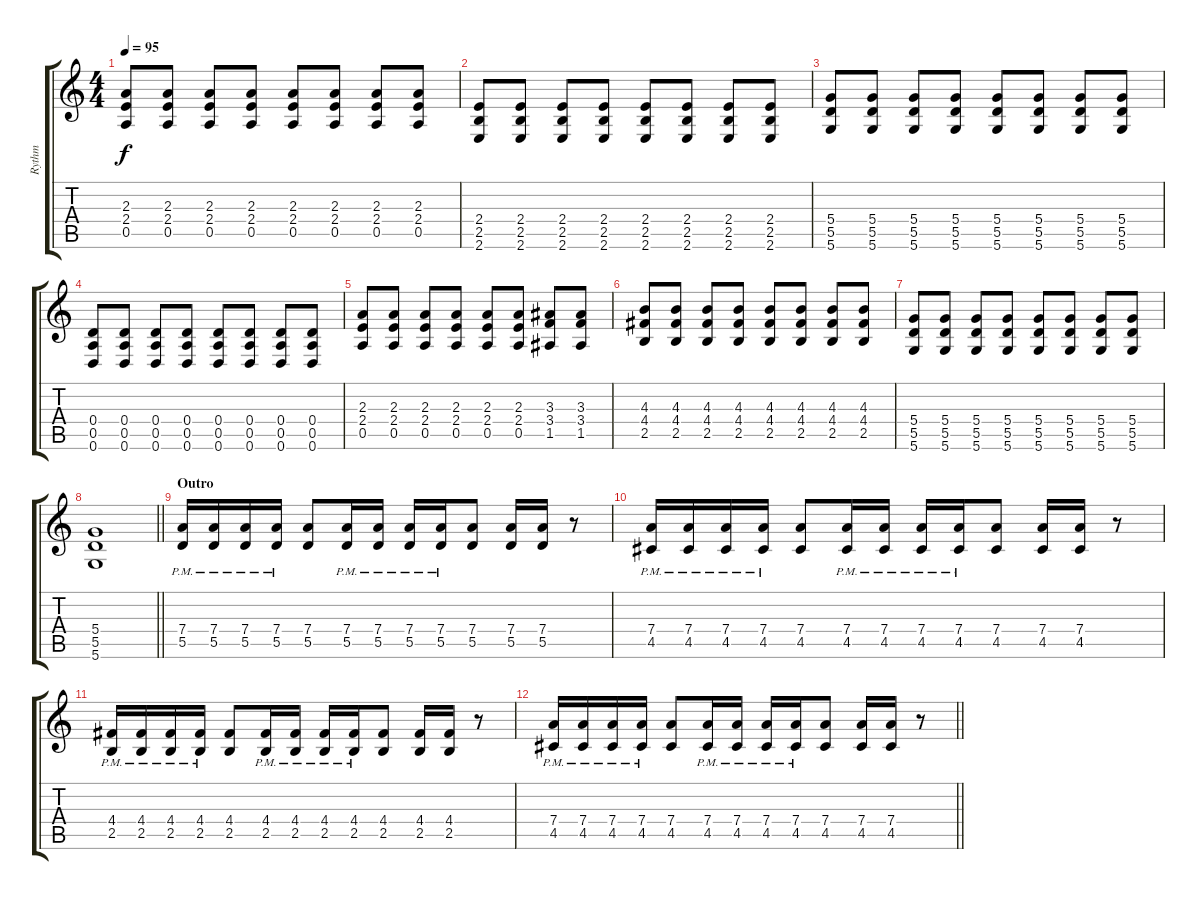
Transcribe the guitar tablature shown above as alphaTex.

\track ("Rythm" "Rythm") {instrument distortionguitar}
\staff {score tabs}
\tuning (E4 B3 G3 D3 A2 D2) {hide}
\ts (4 4)
\tempo 95
\clef g2
\ks c
(2.3 2.4 0.5).8{dy f} (2.3 2.4 0.5).8 (2.3 2.4 0.5).8 (2.3 2.4 0.5).8 (2.3 2.4 0.5).8 (2.3 2.4 0.5).8 (2.3 2.4 0.5).8 (2.3 2.4 0.5).8 |
(2.4 2.5 2.6).8 (2.4 2.5 2.6).8 (2.4 2.5 2.6).8 (2.4 2.5 2.6).8 (2.4 2.5 2.6).8 (2.4 2.5 2.6).8 (2.4 2.5 2.6).8 (2.4 2.5 2.6).8 |
(5.4 5.5 5.6).8 (5.4 5.5 5.6).8 (5.4 5.5 5.6).8 (5.4 5.5 5.6).8 (5.4 5.5 5.6).8 (5.4 5.5 5.6).8 (5.4 5.5 5.6).8 (5.4 5.5 5.6).8 |
(0.4 0.5 0.6).8 (0.4 0.5 0.6).8 (0.4 0.5 0.6).8 (0.4 0.5 0.6).8 (0.4 0.5 0.6).8 (0.4 0.5 0.6).8 (0.4 0.5 0.6).8 (0.4 0.5 0.6).8 |
(2.3 2.4 0.5).8 (2.3 2.4 0.5).8 (2.3 2.4 0.5).8 (2.3 2.4 0.5).8 (2.3 2.4 0.5).8 (2.3 2.4 0.5).8 (3.3 3.4 1.5).8 (3.3 3.4 1.5).8 |
(4.3 4.4 2.5).8 (4.3 4.4 2.5).8 (4.3 4.4 2.5).8 (4.3 4.4 2.5).8 (4.3 4.4 2.5).8 (4.3 4.4 2.5).8 (4.3 4.4 2.5).8 (4.3 4.4 2.5).8 |
(5.4 5.5 5.6).8 (5.4 5.5 5.6).8 (5.4 5.5 5.6).8 (5.4 5.5 5.6).8 (5.4 5.5 5.6).8 (5.4 5.5 5.6).8 (5.4 5.5 5.6).8 (5.4 5.5 5.6).8 |
\barLineRight lightlight
(5.4 5.5 5.6).1 |
\section ("" "Outro")
(7.4{pm} 5.5{pm}).16 (7.4{pm} 5.5{pm}).16 (7.4{pm} 5.5{pm}).16 (7.4{pm} 5.5{pm}).16 (7.4 5.5).8 (7.4{pm} 5.5{pm}).16 (7.4{pm} 5.5{pm}).16 (7.4{pm} 5.5{pm}).16 (7.4{pm} 5.5{pm}).16 (7.4 5.5).8 (7.4 5.5).16 (7.4 5.5).16 r.8 |
(7.4{pm} 4.5{pm}).16 (7.4{pm} 4.5{pm}).16 (7.4{pm} 4.5{pm}).16 (7.4{pm} 4.5{pm}).16 (7.4 4.5).8 (7.4{pm} 4.5{pm}).16 (7.4{pm} 4.5{pm}).16 (7.4{pm} 4.5{pm}).16 (7.4{pm} 4.5{pm}).16 (7.4 4.5).8 (7.4 4.5).16 (7.4 4.5).16 r.8 |
(4.4{pm} 2.5{pm}).16 (4.4{pm} 2.5{pm}).16 (4.4{pm} 2.5{pm}).16 (4.4{pm} 2.5{pm}).16 (4.4 2.5).8 (4.4{pm} 2.5{pm}).16 (4.4{pm} 2.5{pm}).16 (4.4{pm} 2.5{pm}).16 (4.4{pm} 2.5{pm}).16 (4.4 2.5).8 (4.4 2.5).16 (4.4 2.5).16 r.8 |
\barLineRight lightlight
(7.4{pm} 4.5{pm}).16 (7.4{pm} 4.5{pm}).16 (7.4{pm} 4.5{pm}).16 (7.4{pm} 4.5{pm}).16 (7.4 4.5).8 (7.4{pm} 4.5{pm}).16 (7.4{pm} 4.5{pm}).16 (7.4{pm} 4.5{pm}).16 (7.4{pm} 4.5{pm}).16 (7.4 4.5).8 (7.4 4.5).16 (7.4 4.5).16 r.8
